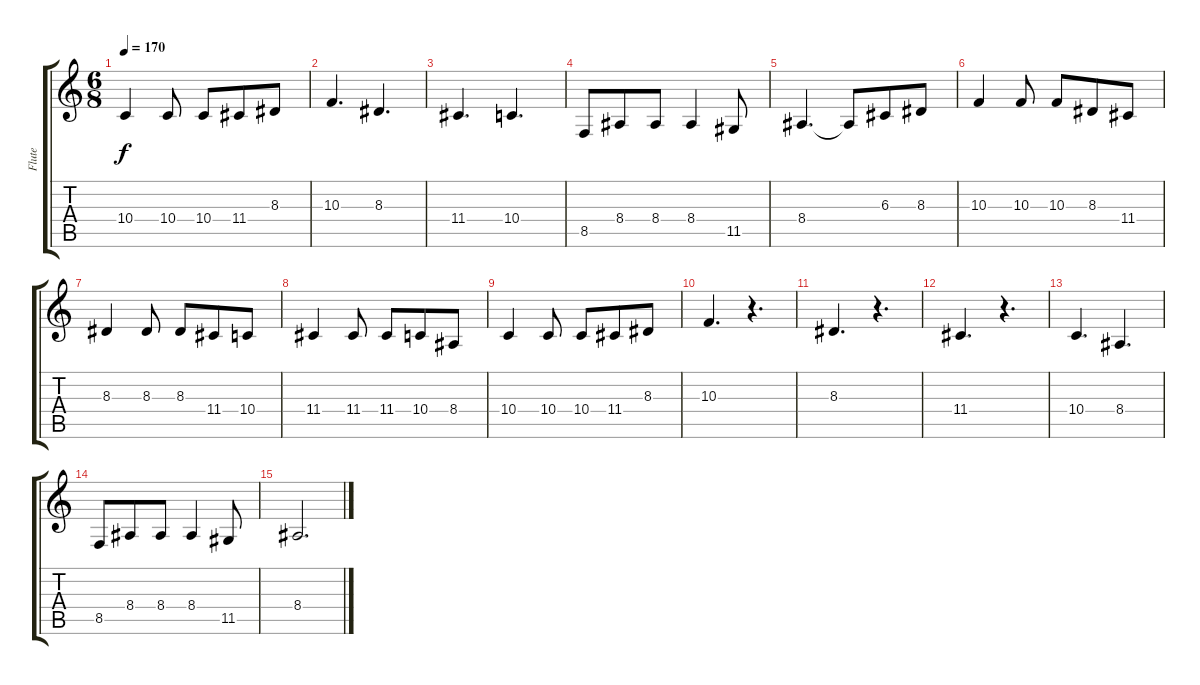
\track ("Flute" "Flute") {instrument flute}
\staff {score tabs}
\tuning (E4 B3 G3 D3 A2 E2) {hide}
\ts (6 8)
\tempo 170
\clef g2
\ks c
10.4.4{dy f} 10.4.8 10.4.8 11.4.8 8.3.8 |
10.3.4{d} 8.3.4{d} |
11.4.4{d} 10.4.4{d} |
8.5.8 8.4.8 8.4.8 8.4.4 11.5.8 |
8.4.4{d} 8.4{t}.8 6.3.8 8.3.8 |
10.3.4 10.3.8 10.3.8 8.3.8 11.4.8 |
8.3.4 8.3.8 8.3.8 11.4.8 10.4.8 |
11.4.4 11.4.8 11.4.8 10.4.8 8.4.8 |
10.4.4 10.4.8 10.4.8 11.4.8 8.3.8 |
10.3.4{d} r.4{d} |
8.3.4{d} r.4{d} |
11.4.4{d} r.4{d} |
10.4.4{d} 8.4.4{d} |
8.5.8 8.4.8 8.4.8 8.4.4 11.5.8 |
8.4.2{d}
